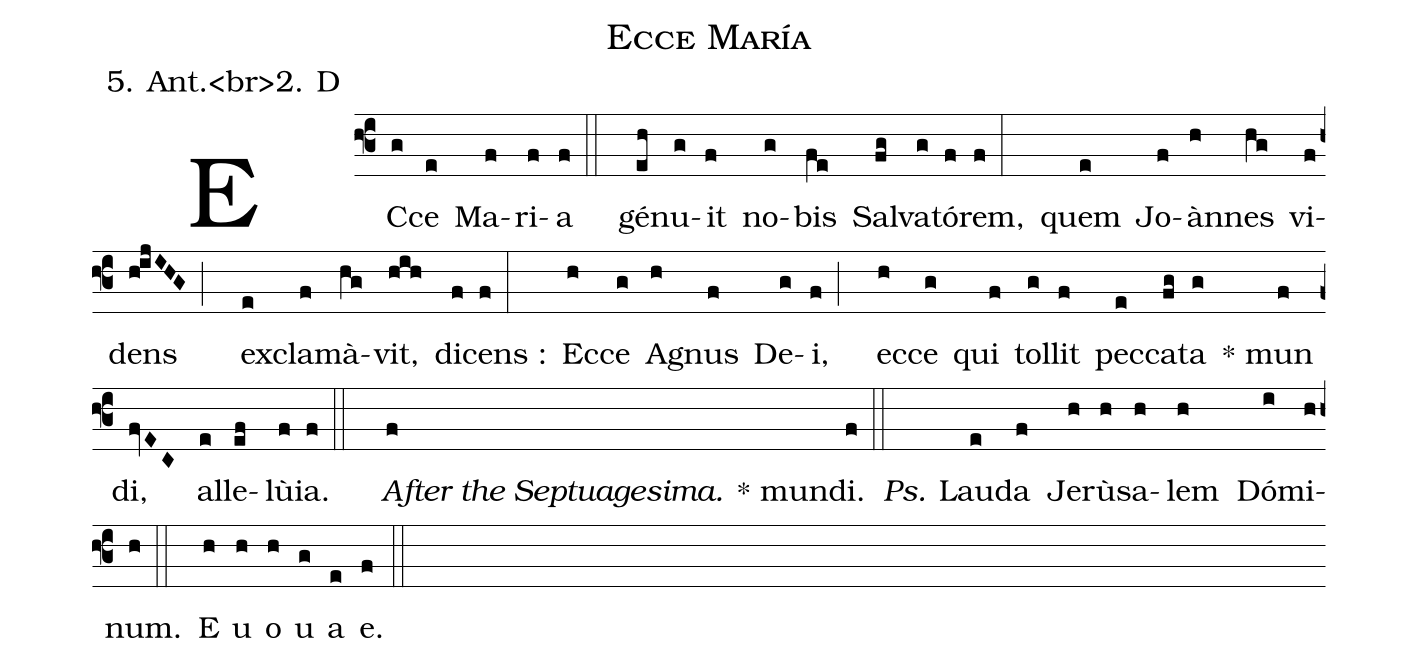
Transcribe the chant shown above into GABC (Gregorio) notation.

name: Ecce María;
annotation: 5. Ant.<br>2. D;
%%
(f3) EC(g)ce(e) Ma(f)ri(f)a(f::) gé(eh)nu(g)it(f) no(g)bis(fe) Sal(fg)va(g)tó(f)rem,(f:) quem(e) Jo(f)ànn(h)es(hg) vi(f)dens(hijIHG;) ex(e)cla(f)mà(hg)vit,(hih) di(f)cens :(f:)  Ec(h)ce(g) Ag(h)nus(f) De(g)i,(f;) ec(h)ce(g) qui(f) tol(g)lit(f) pec(e)ca(fg)ta(g) * mun(f)di,(fvEC) al(e)le(ef)lù(f)ia.(f::) <i>After the Septuagesima.</i> * mun(f)di.(f::) <i>Ps.</i> Lau(e)da(f) Je(h)rù(h)sa(h)lem(h) Dó(i)mi(h)num.(h::) E(h) u(h) o(h) u(g) a(e) e.(f::)
